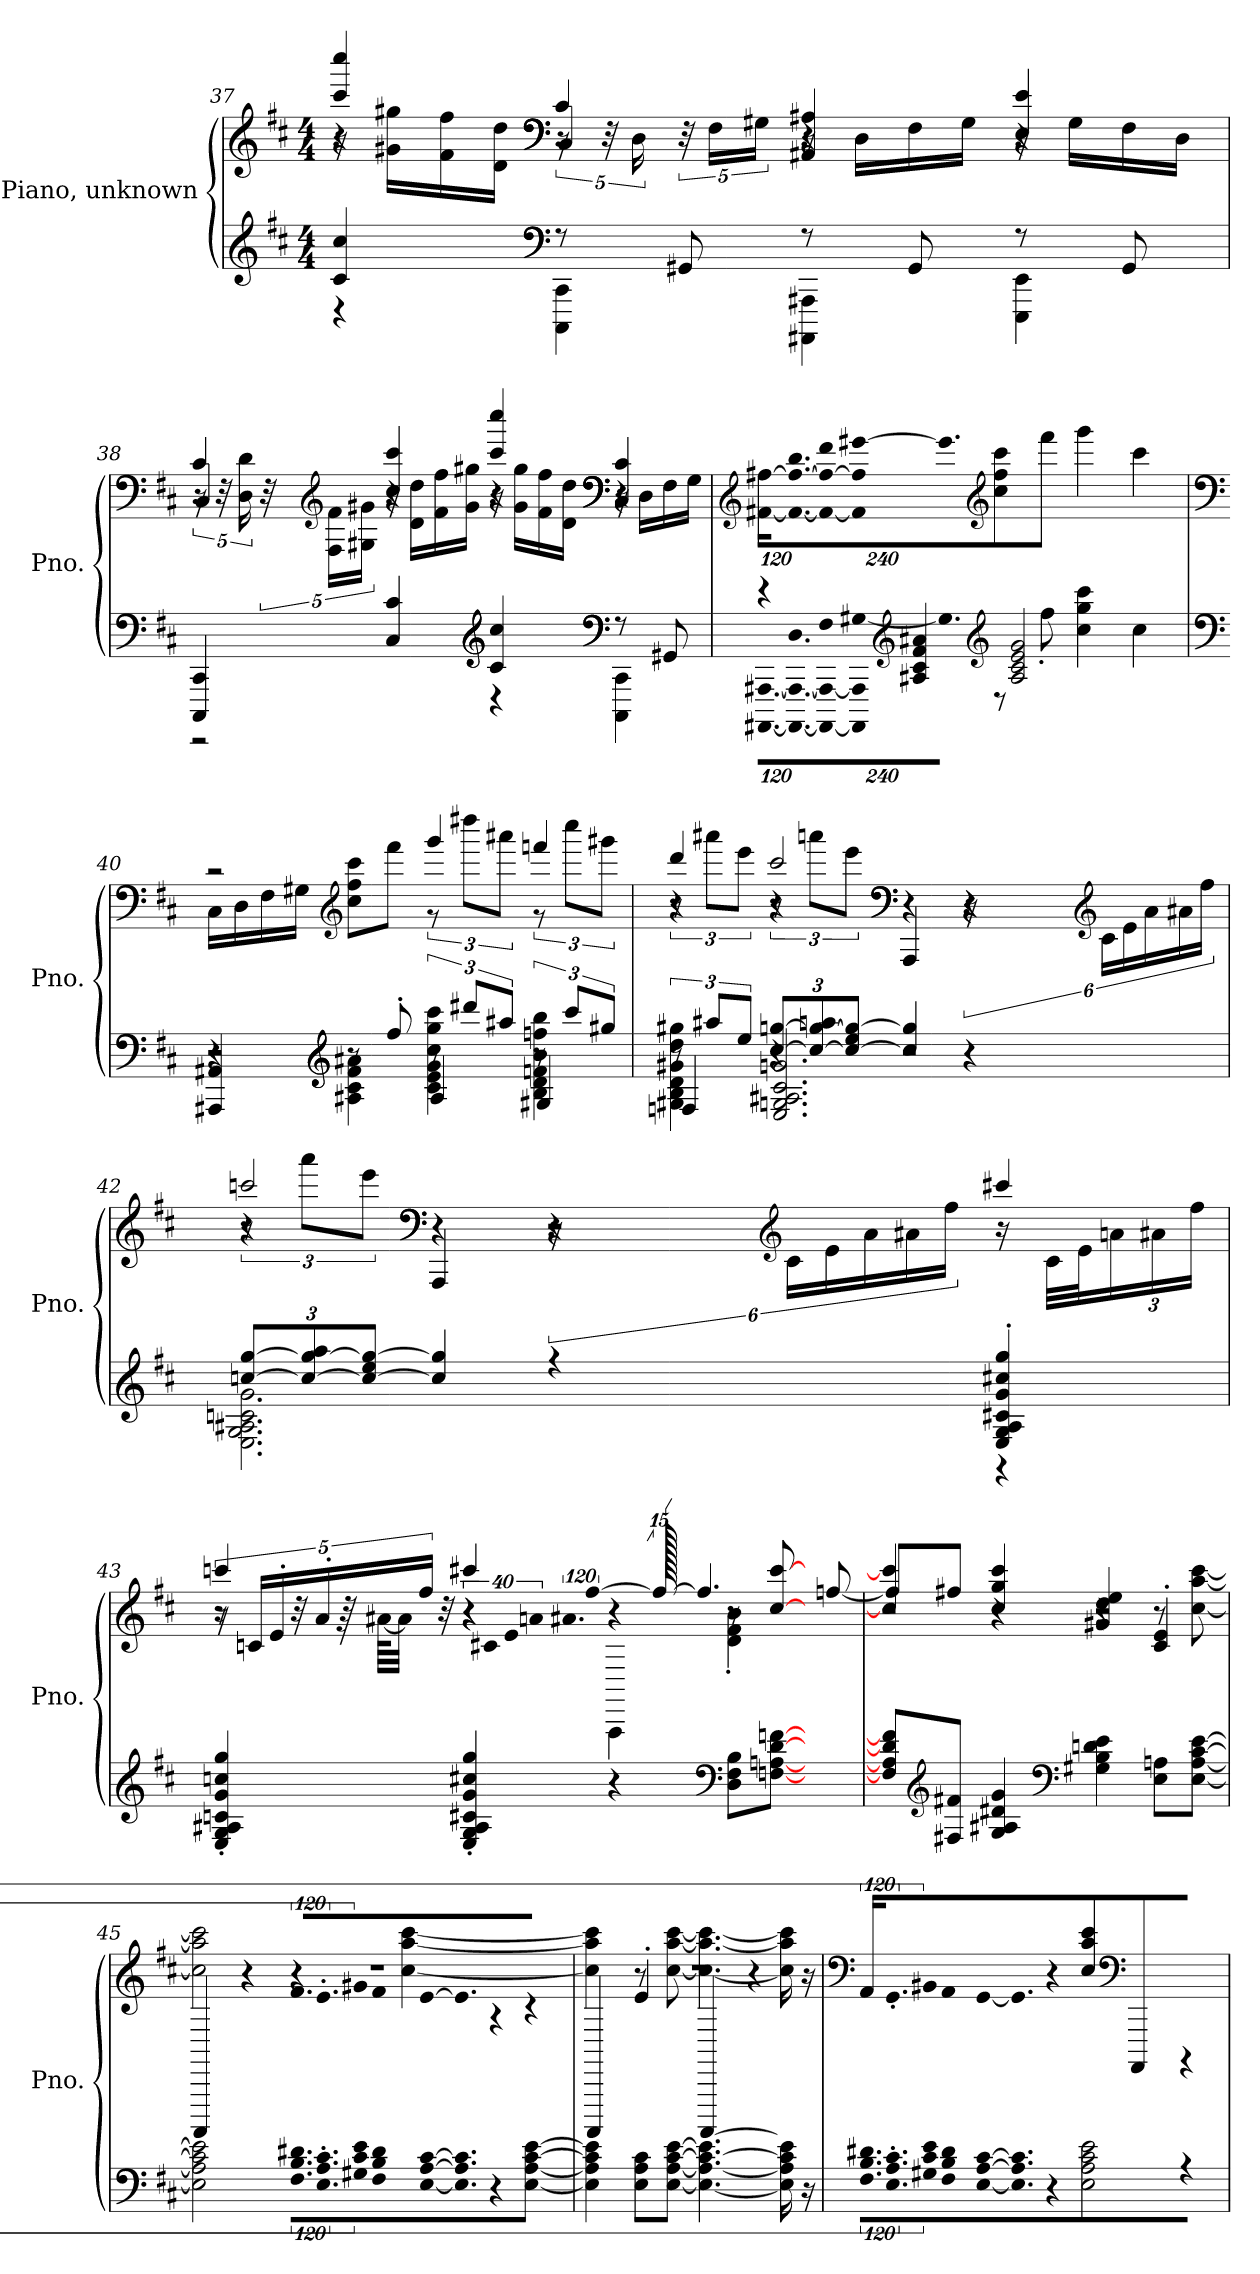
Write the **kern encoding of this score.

**kern	**kern
*part1	*part1
*staff2	*staff1
*I"Piano, unknown	*
*I'Pno.	*
!!LO:LB:g=z
*clefG2	*clefG2
*k[f#c#]	*k[f#c#]
*M4/4	*M4/4
=37	=37
*^	*^
*	*	*	*^
4c#/ 4cc#/	4r	4ccc#/ 4cccc#/	16r	4r
.	.	.	16g#X\ 16gg#X\LL	.
.	.	.	16f#\ 16ff#\	.
.	.	.	16d\ 16dd\JJ	.
*clefF4	*	*clefF4	*	*
8r	4CCC#\ 4CC#\	4c#/	20r	4C#/
.	.	.	40r	.
.	.	.	20D\	.
8GG#X/	.	.	40r	.
.	.	.	20F#\LL	.
.	.	.	20G#X\JJ	.
8r	4AAAA#X\ 4AAA#X\	4r	16r	4AA#X/ 4A#X/
.	.	.	16D\LL	.
8GG#/	.	.	16F#\	.
.	.	.	16G#\JJ	.
8r	4EEE\ 4EE\	4E/ 4e/	16r	4r
.	.	.	16G#\LL	.
8GG#/	.	.	16F#\	.
.	.	.	16D\JJ	.
!!LO:LB:g=z	!!	!!
=38	=38	=38	=38	=38
4CCC#/ 4CC#/	2r	4c#/	20r	4C#/
.	.	.	40r	.
.	.	.	20D\ 20d\	.
.	.	.	40r	.
*	*	*clefG2	*	*
.	.	.	20F#\ 20f#\LL	.
.	.	.	20G#X\ 20g#X\JJ	.
4C#/ 4c#/	.	4cc#/ 4ccc#/	16r	4r
.	.	.	16d\ 16dd\LL	.
.	.	.	16f#\ 16ff#\	.
.	.	.	16g#\ 16gg#X\JJ	.
*clefG2	*	*	*	*
4c#/ 4cc#/	4r	4ccc#/ 4cccc#/	16r	4r
.	.	.	16g#\ 16gg#\LL	.
.	.	.	16f#\ 16ff#\	.
.	.	.	16d\ 16dd\JJ	.
*clefF4	*	*clefF4	*	*
8r	4CCC#\ 4CC#\	4r	16r	4C#/ 4c#/
.	.	.	16D\LL	.
8GG#X/	.	.	16F#\	.
.	.	.	16G#\JJ	.
*	*	*v	*v	*v
=39	=39	=39
*	*Xbrackettup	*
*	*	*^
!	!LO:N:vis=32.	!	!
*	*	*v	*v
*	*	*Xbrackettup
*	*	*^
!	!	!LO:N:vis=32.	!
*	*	*v	*v
4r	[1920%103AAAA#X\ [1920%103AAA#X\LLL	[1920%103AA#X\ [1920%103A#X\LLL
!	!LO:N:vis=32.	!LO:N:vis=32.
.	1920%103AAAA#\_ 1920%103AAA#\_ 1920%103D\J	1920%103AA#\_ 1920%103A#\_ 1920%103d\J
!	!LO:N:vis=16	!LO:N:vis=16
.	1920%137AAAA#\_ 1920%137AAA#\_ 1920%137F#\	1920%137AA#\_ 1920%137A#\_ 1920%137f#\
!	!LO:N:vis=64	!LO:N:vis=64
.	960%17AAAA#\] 960%17AAA#\] [960%17G#X\KL	960%17AA#\] 960%17A#\] [960%17g#X\KL
!	!LO:N:vis=32.	!LO:N:vis=32.
.	1920%103G#\JJJ]	1920%103g#\JJ]
*clefG2	*	*clefG2
4A#X/ 4c#/ 4f#/ 4a#X/	8r	8cc#\ 8ff#\ 8ccc#\
.	8ff#'\	8fff#\J
2A#/ 2c#/ 2e/ 2g/	4cc#\ 4gg\ 4ccc#\	4ggg\
.	4cc#\	4ccc#\
*v	*v	*
!!LO:LB:g=z
=40	=40
*clefF4	*clefF4
*^	*^
*	*^	*	*
4AAA#X/ 4AA#X/	4r	2r	2r	16C#\LL
.	.	.	.	16D\
.	.	.	.	16F#\
.	.	.	.	16G#X\JJ
*clefG2	*	*	*clefG2	*
8r	4A#X\ 4c#\ 4f#\ 4a#X\	.	.	8cc#\ 8ff#\ 8ccc#\L
8ff#'/	.	.	.	8fff#\J
*brackettup	*	*	*	*brackettup
12r	4c#\ 4e\ 4g\ 4cc#\ 4gg\ 4ccc#\	4A#/	4ggg/	12r
12ddd#X/L	.	.	.	12dddd#X\L
12aa#X/J	.	.	.	12aaa#X\J
12r	4B\ 4d\ 4fn\ 4b\ 4ffn\ 4bb\	4G#X/	4fffn/	12r
12ccc#/L	.	.	.	12cccc#\L
12gg#X/J	.	.	.	12ggg#X\J
!!LO:PB:g=z
=41	=41	=41	=41	=41
*	*	*	*	*^
12r	4G#X\ 4B\ 4d\ 4g#X\ 4dd\ 4gg#X\	4Fn/	4r	12r	4ddd/
12aa#X/L	.	.	.	12aaa#X\L	.
12ee/J	.	.	.	12eee\J	.
*Xbrackettup	*	*	*	*	*
[12cc#/ [12ggn/L	4r	2.E/ 2.Gn/ 2.A#X/ 2.c#/ 2.gn/	2ccc#/	12r	4r
12cc#/_ 12gg/_ 12aan/	.	.	.	12aaan\L	.
12cc#/_ 12ee/ 12gg/_J	.	.	.	12eee\J	.
*	*	*	*clefF4	*	*
4cc#/] 4gg/]	2r	.	.	4r	4AAA/
4r	.	.	4r	24r	4r
*	*	*	*clefG2	*	*
.	.	.	.	24c#\LL	.
.	.	.	.	24e\	.
*	*	*	*	*Xbrackettup	*
.	.	.	.	24a\	.
.	.	.	.	24a#X\	.
.	.	.	.	24ff#\JJ	.
*	*v	*v	*	*	*
!!LO:LB:g=z	!!	!!
=42	=42	=42	=42	=42
*	*	*	*brackettup	*
[12ccn/ [12gg/L	2.E\ 2.G\ 2.A#X\ 2.cn\ 2.g\	2cccn/	12r	4r
12cc/_ 12gg/_ 12aa/	.	.	12aaa\L	.
12cc/_ 12ee/ 12gg/_J	.	.	12eee\J	.
*	*	*clefF4	*	*
4cc/] 4gg/]	.	.	4r	4AAA/
4r	.	2r	24r	4r
*	*	*clefG2	*	*
.	.	.	24c#\LL	.
.	.	.	24e\	.
*	*	*	*Xbrackettup	*
.	.	.	24a\	.
.	.	.	24a#X\	.
.	.	.	24ff#\JJ	.
4E/' 4G/' 4A#/' 4c#X/' 4g/' 4cc#X/' 4gg/'	4r	.	16r	4ccc#X/
.	.	.	32c#\LLL	.
.	.	.	32e\J	.
.	.	.	24an\	.
.	.	.	24a#X\	.
.	.	.	24ff#\JJ	.
*v	*v	*	*	*
!!LO:LB:g=z	!!	!!
=43	=43	=43	=43
*	*	*	*brackettup
4E/' 4G/' 4A#X/' 4cn/' 4g/' 4ccn/' 4gg/'	4cccn/	8r	20r
.	.	.	20cn/LL
.	.	.	20e'/
.	.	32r	.
.	.	.	20a'/
.	.	64r	.
.	.	[64a#X\KLLL	.
.	.	32a#\JJJ]	.
.	.	.	20ff#/JJ
.	.	32r	.
!	!	!	!LO:N:vis=32
4E/' 4G/' 4A#/' 4c#X/' 4g/' 4cc#X/' 4gg/'	4ccc#X/	4r	640%23r
!	!	!	!LO:N:vis=32
.	.	.	640%23c#X/LLL
!	!	!	!LO:N:vis=32
.	.	.	640%23e/
!	!	!	!LO:N:vis=32
.	.	.	640%23an/
!	!	!	!LO:N:vis=32.
.	.	.	1920%103a#X/
.	.	.	[1920%101ff#/JJ
4r	4r	4AAA\	960ff#/_
.	.	.	4.ff#/]
*clefF4	*	*	*
8D\ 8F#\ 8B\L	8r	4d\' 4f#\' 4b\'	.
[8Fn\ [8An\ [8d\ [8fn\J	[8cc#/ [8ccc#/	.	.
.	.	.	[8ffn/
960ryy	960ryy	960ryy	.
!!LO:LB:g=z	!!	!!
=44	=44	=44	=44
8F/] 8A/] 8d/] 8f/]L	4cc#/] 4ccc#/]	2r	8ff/L]
*clefG2	*	*	*
8F#X/ 8f#X/J	.	.	8ff#X/J
4G/ 4A#X/ 4d#X/ 4g/	4r	.	4cc#/ 4gg/ 4ccc#/
*clefF4	*	*	*
4G#X\ 4B\ 4dn\ 4e\	2r	4r	4g#X/ 4dd/ 4ee/
8E\ 8An\L	.	8r	4c#/' 4e/'
[8E\ [8A\ [8c#\ [8e\J	.	[8cc#\ [8aa\ [8ccc#\	.
=45	=45	=45	=45
2E\] 2A\] 2c#\] 2e\]	1r	2cc#\] 2aa\] 2ccc#\]	4AAAA/
.	.	.	4r
*brackettup	*	*	*
!LO:N:vis=32.	!	!	!LO:N:vis=32.
1920%103F#\ 1920%103B\ 1920%103d#X\LLL	.	4r	1920%103f#/LLL
!LO:N:vis=32.	!	!	!LO:N:vis=32.
1920%103E\' 1920%103A\' 1920%103c#\'	.	.	1920%103e'/
!LO:N:vis=32	!	!	!LO:N:vis=32
640%23G#X\ 640%23c#\ 640%23e\	.	.	640%23g#X/
!LO:N:vis=64	!	!	!LO:N:vis=64
960%17F#\ 960%17B\ 960%17d#\L	.	.	960%17f#/L
!LO:N:vis=64	!	!	!LO:N:vis=64
[960%17E\ [960%17A\ [960%17c#\J	.	.	[960%17e/J
!LO:N:vis=32.	!	!	!LO:N:vis=32.
1920%103E\] 1920%103A\] 1920%103c#\]JJJ	.	.	1920%103e/JJJ]
!LO:N:vis=64	!	!	!LO:N:vis=64
960%17r	.	.	960%17r
[4E\ [4A\ [4c#\ [4e\	.	[4cc#\ [4aa\ [4ccc#\	4r
=46	=46	=46	=46
4E\] 4A\] 4c#\] 4e\]	1r	4cc#\] 4aa\] 4ccc#\]	4AAAA/
8E\ 8A\ 8c#\L	.	8r	4e'/
[8E\ [8A\ [8c#\ [8e\J	.	[8cc#\ [8aa\ [8ccc#\	.
4.E\_ 4.A\_ 4.c#\_ 4.e\_	.	4.cc#\_ 4.aa\_ 4.ccc#\_	4AAAA/
.	.	.	4r
16E\] 16A\] 16c#\] 16e\]	.	16cc#\] 16aa\] 16ccc#\]	.
16r	.	16r	.
*	*	*v	*v
!!LO:LB:g=z
=47	=47	=47
!LO:N:vis=32.	!LO:N:vis=32.	!
*	*v	*v
1920%103F#\ 1920%103B\ 1920%103d#X\LLL	1920%103f#/LLL
!LO:N:vis=32.	!LO:N:vis=32.
1920%103E\' 1920%103A\' 1920%103c#\'	1920%103e'/
!LO:N:vis=32	!LO:N:vis=32
640%23G#X\ 640%23c#\ 640%23e\	640%23g#X/
!LO:N:vis=64	!LO:N:vis=64
960%17F#\ 960%17B\ 960%17d#\L	960%17f#/L
!LO:N:vis=64	!LO:N:vis=64
[960%17E\ [960%17A\ [960%17c#\J	[960%17e/J
!LO:N:vis=32.	!LO:N:vis=32.
1920%103E\] 1920%103A\] 1920%103c#\]JJJ	1920%103e/JJJ]
!LO:N:vis=64	!LO:N:vis=64
960%17r	960%17r
2E\ 2A\ 2c#\ 2e\	4cc#\ 4aa\ 4ccc#\
*	*clefF4
.	4AAAA/
4r	4r
=	=
*-	*-
